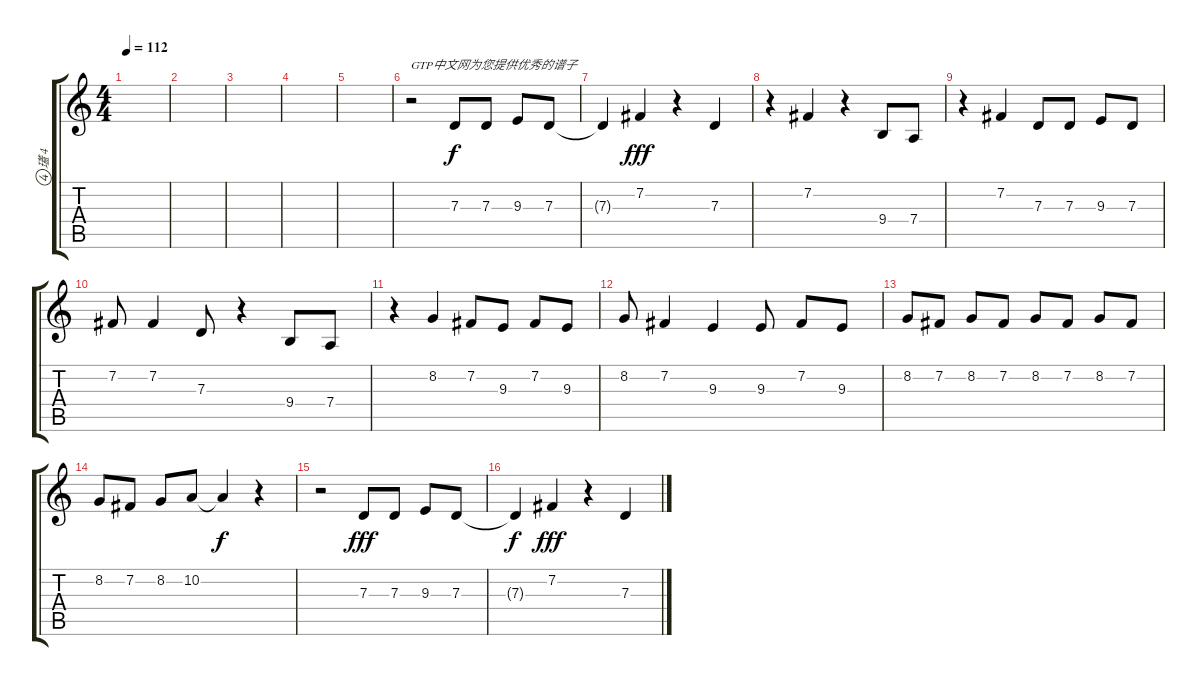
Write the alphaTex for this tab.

\track ("瓂 4" "瓂 4") {instrument electricpiano1}
\staff {score tabs}
\tuning (E4 B3 G3 D3 A2 E2) {hide}
\ts (4 4)
\tempo 112
\clef g2
\ks c
|
|
|
|
|
r.2{txt "GTP中文网为您提供优秀的谱子"} 7.3.8 7.3.8 9.3.8 7.3.8 |
7.3{t}.4{dy f} 7.2.4{dy fff} r.4 7.3.4 |
r.4 7.2.4 r.4 9.4.8 7.4.8 |
r.4 7.2.4 7.3.8 7.3.8 9.3.8 7.3.8 |
7.2.8 7.2.4 7.3.8 r.4 9.4.8 7.4.8 |
r.4 8.2.4 7.2.8 9.3.8 7.2.8 9.3.8 |
8.2.8 7.2.4 9.3.4 9.3.8 7.2.8 9.3.8 |
8.2.8 7.2.8 8.2.8 7.2.8 8.2.8 7.2.8 8.2.8 7.2.8 |
8.2.8 7.2.8 8.2.8 10.2.8 10.2{t}.4{dy f} r.4 |
r.2 7.3.8{dy fff} 7.3.8 9.3.8 7.3.8 |
7.3{t}.4{dy f} 7.2.4{dy fff} r.4 7.3.4
